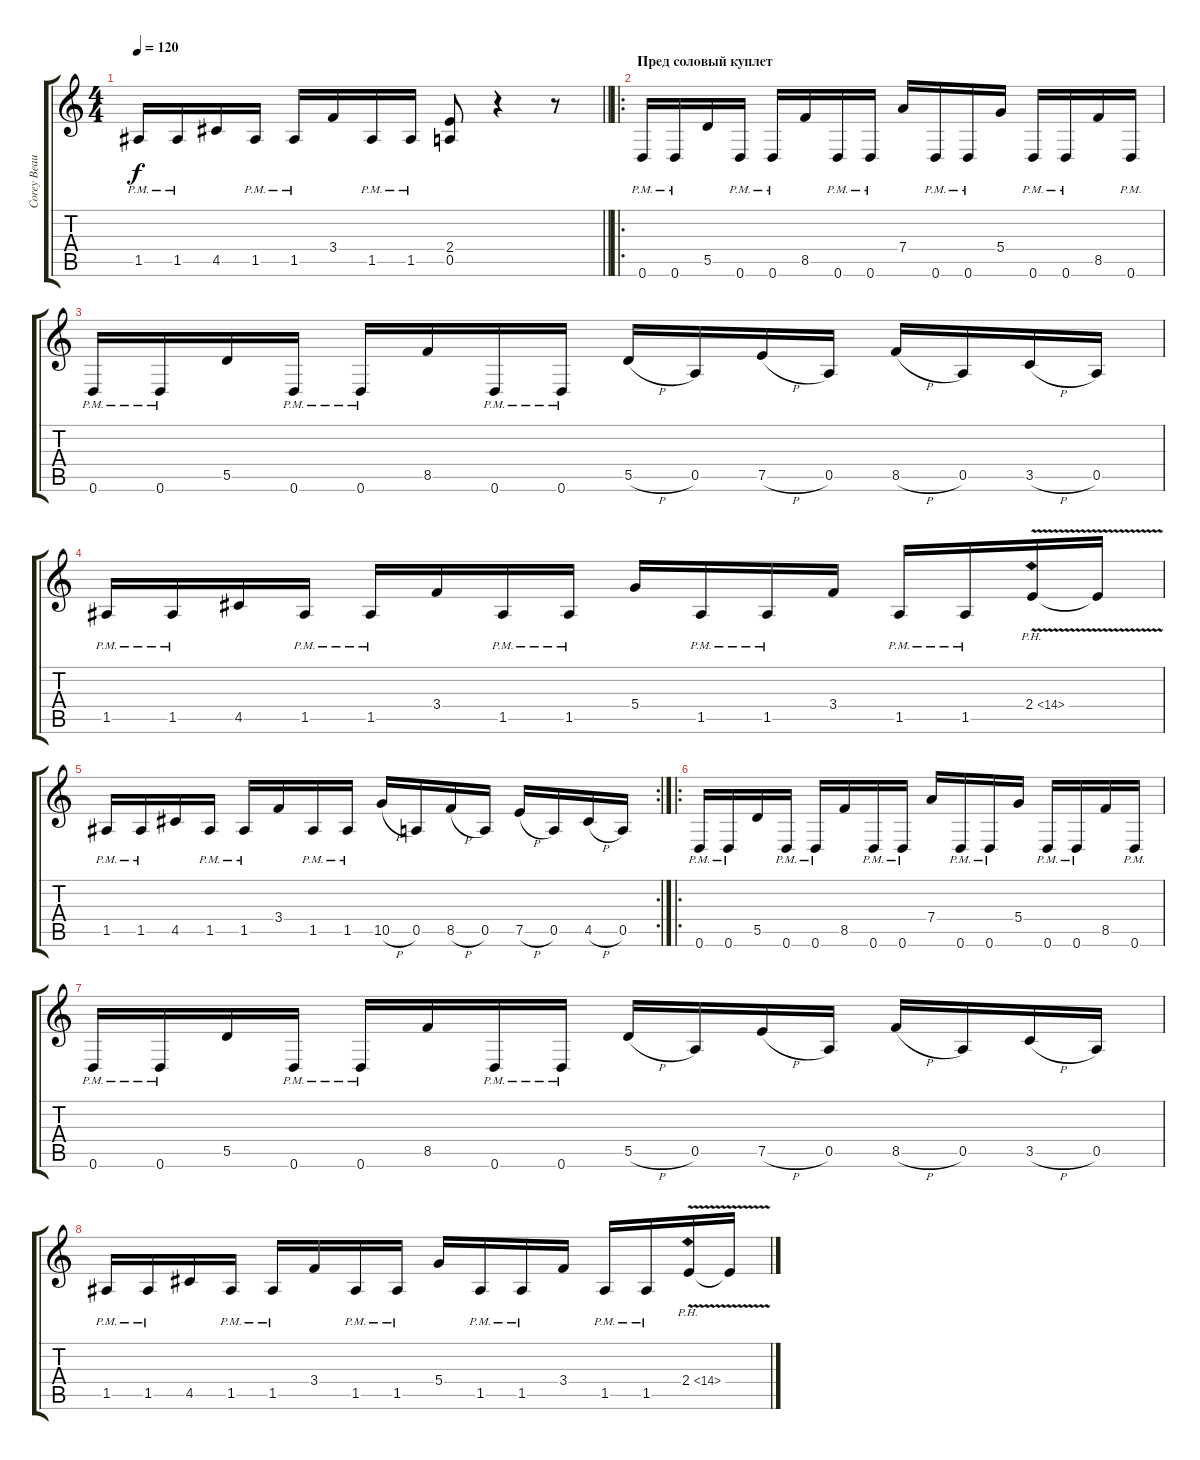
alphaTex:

\track ("Corey Beaulieu" "Corey Beau") {instrument distortionguitar}
\staff {score tabs}
\tuning (E4 B3 G3 D3 A2 D2) {hide}
\ts (4 4)
\tempo 120
\clef g2
\barLineRight lightlight
\ks c
1.5{pm}.16{dy f} 1.5{pm}.16 4.5.16 1.5{pm}.16 1.5{pm}.16 3.4.16 1.5{pm}.16 1.5{pm}.16 (2.4 0.5).8 r.4 r.8 |
\ro
\section ("" "Пред соловый куплет")
0.6{pm}.16 0.6{pm}.16 5.5.16 0.6{pm}.16 0.6{pm}.16 8.5.16 0.6{pm}.16 0.6{pm}.16 7.4.16 0.6{pm}.16 0.6{pm}.16 5.4.16 0.6{pm}.16 0.6{pm}.16 8.5.16 0.6{pm}.16 |
0.6{pm}.16 0.6{pm}.16 5.5.16 0.6{pm}.16 0.6{pm}.16 8.5.16 0.6{pm}.16 0.6{pm}.16 5.5{h}.16 0.5.16 7.5{h}.16 0.5.16 8.5{h}.16 0.5.16 3.5{h}.16 0.5.16 |
1.5{pm}.16 1.5{pm}.16 4.5.16 1.5{pm}.16 1.5{pm}.16 3.4.16 1.5{pm}.16 1.5{pm}.16 5.4.16 1.5{pm}.16 1.5{pm}.16 3.4.16 1.5{pm}.16 1.5{pm}.16 2.4{ph 12 v}.16 2.4{t}.16 |
\rc 2
1.5{pm}.16 1.5{pm}.16 4.5.16 1.5{pm}.16 1.5{pm}.16 3.4.16 1.5{pm}.16 1.5{pm}.16 10.5{h}.16 0.5.16 8.5{h}.16 0.5.16 7.5{h}.16 0.5.16 4.5{h}.16 0.5.16 |
\ro
0.6{pm}.16 0.6{pm}.16 5.5.16 0.6{pm}.16 0.6{pm}.16 8.5.16 0.6{pm}.16 0.6{pm}.16 7.4.16 0.6{pm}.16 0.6{pm}.16 5.4.16 0.6{pm}.16 0.6{pm}.16 8.5.16 0.6{pm}.16 |
0.6{pm}.16 0.6{pm}.16 5.5.16 0.6{pm}.16 0.6{pm}.16 8.5.16 0.6{pm}.16 0.6{pm}.16 5.5{h}.16 0.5.16 7.5{h}.16 0.5.16 8.5{h}.16 0.5.16 3.5{h}.16 0.5.16 |
1.5{pm}.16 1.5{pm}.16 4.5.16 1.5{pm}.16 1.5{pm}.16 3.4.16 1.5{pm}.16 1.5{pm}.16 5.4.16 1.5{pm}.16 1.5{pm}.16 3.4.16 1.5{pm}.16 1.5{pm}.16 2.4{ph 12 v}.16 2.4{t}.16
